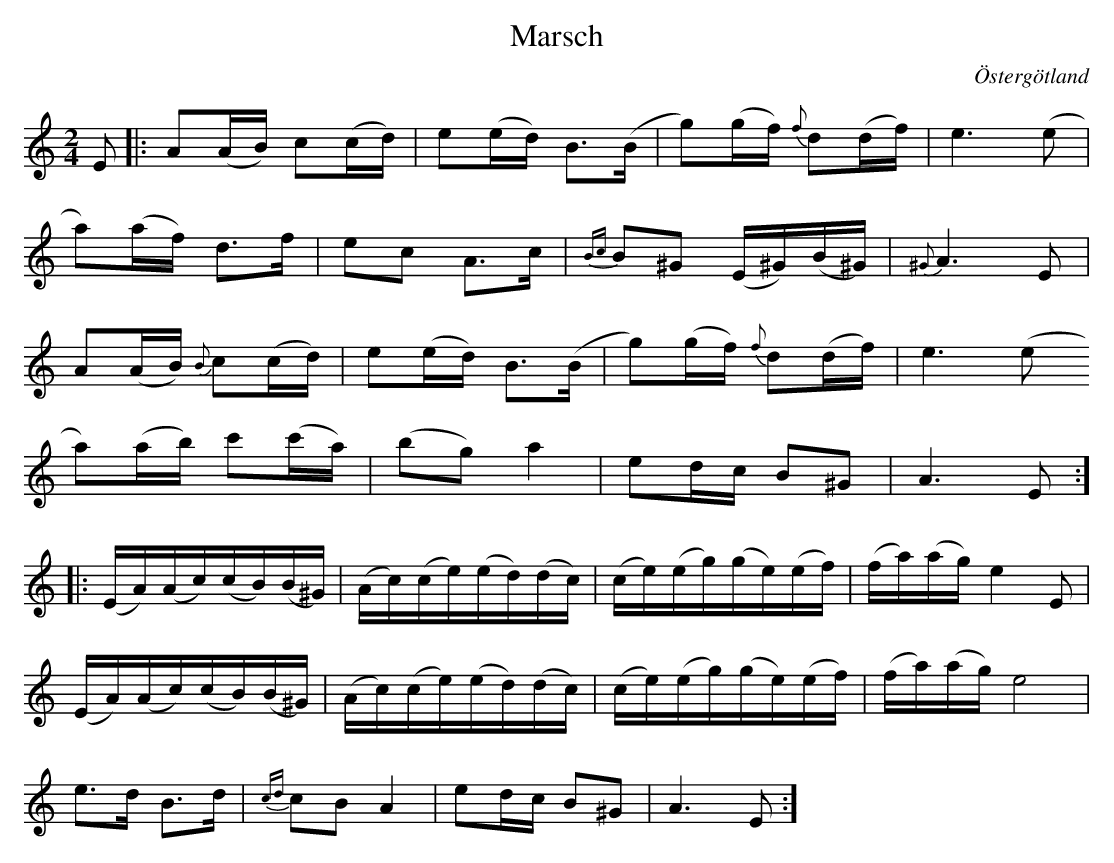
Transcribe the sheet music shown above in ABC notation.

X:1
T:Marsch
O:Östergötland
M: 2/4
L: 1/16
K: Am
E2 |: A2(AB) c2(cd) | e2(ed) B3(B | g2)(gf){f} d2(df) | e6 (e2 |
a2)(af) d3f | e2c2 A3c |{Bc} B2^G2 (E^G)(B^G)|{^G} A6 E2 |
A2(AB){B} c2(cd) | e2(ed) B3(B | g2)(gf){f} d2(df) | e6 (e2
a2)(ab) c'2(c'a) | (b2g2) a4 | e2dc B2^G2| A6 E2:]
|:(EA)(Ac)(cB)(B^G)|(Ac)(ce)(ed)(dc)|(ce)(eg)(ge)(ef)|(fa)(ag)e4E2|
(EA)(Ac)(cB)(B^G)|(Ac)(ce)(ed)(dc)|(ce)(eg)(ge)(ef)|(fa)(ag)e8|
e3d B3d |{cd} c2B2A4 | e2dc B2^G2| A6 E2:]
